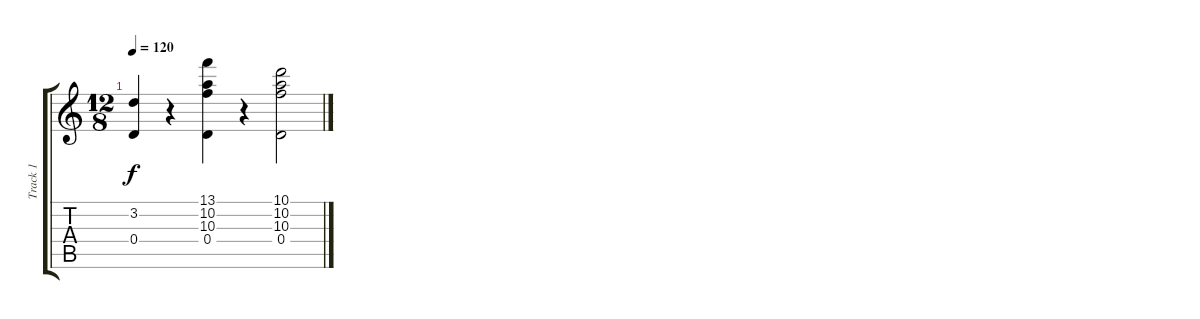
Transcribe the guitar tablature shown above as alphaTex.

\track ("Track 1" "Track 1") {instrument acousticguitarnylon}
\staff {score tabs}
\tuning (E4 B3 G3 D3 A2 E2) {hide}
\ts (12 8)
\tempo 120
\clef g2
\ks c
(3.2 0.4).4{dy f} r.4 (13.1 10.2 10.3 0.4).4 r.4 (10.1 10.2 10.3 0.4).2
